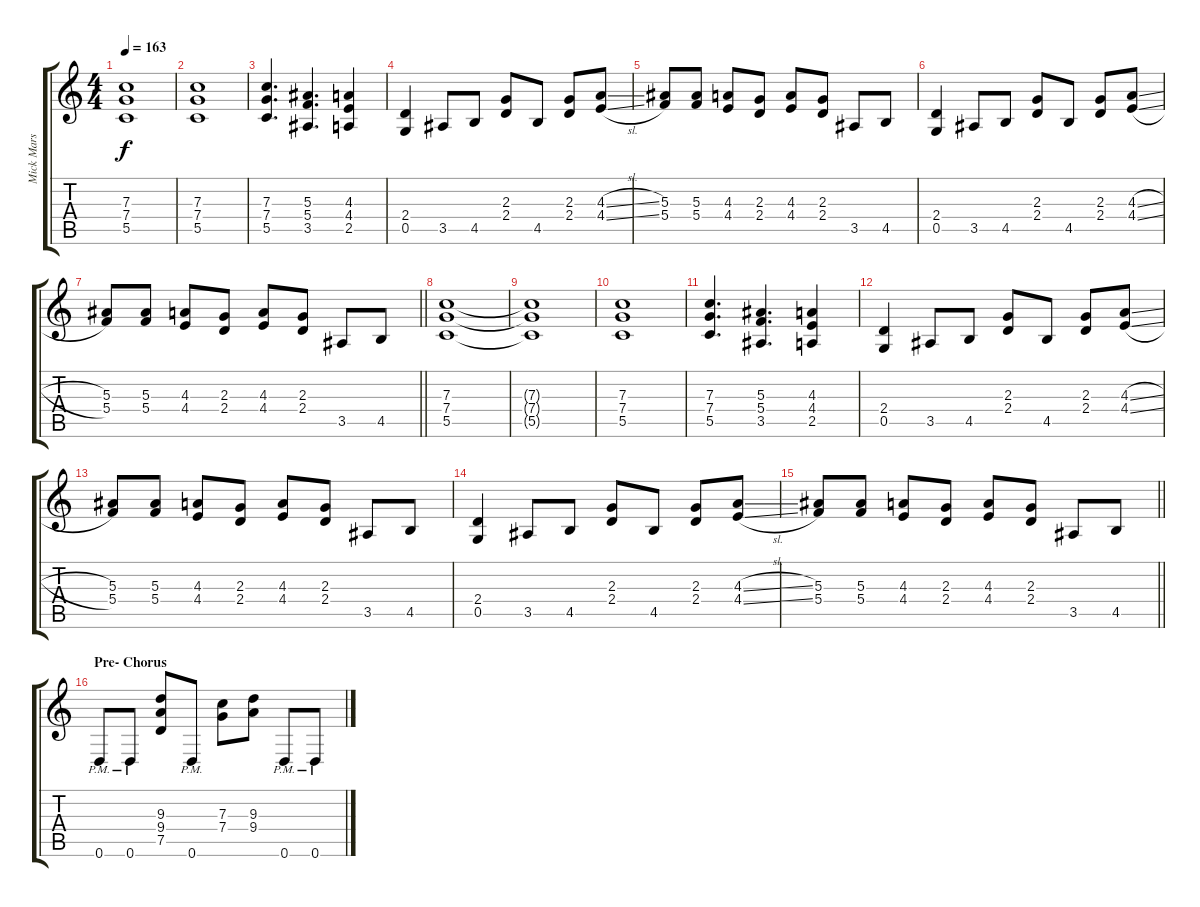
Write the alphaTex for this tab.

\track ("Mick Mars" "Mick Mars") {instrument distortionguitar}
\staff {score tabs}
\tuning (D4 A3 F3 C3 G2 D2) {hide}
\ts (4 4)
\tempo 163
\clef g2
\ks c
(7.3{t} 7.4{t} 5.5{t}).1{dy f} |
(7.3 7.4 5.5).1 |
(7.3 7.4 5.5).4{d} (5.3 5.4 3.5).4{d} (4.3 4.4 2.5).4 |
(2.4 0.5).4 3.5.8 4.5.8 (2.3 2.4).8 4.5.8 (2.3 2.4).8 (4.3{sl} 4.4{sl}).8 |
(5.3 5.4).8 (5.3 5.4).8 (4.3 4.4).8 (2.3 2.4).8 (4.3 4.4).8 (2.3 2.4).8 3.5.8 4.5.8 |
(2.4 0.5).4 3.5.8 4.5.8 (2.3 2.4).8 4.5.8 (2.3 2.4).8 (4.3{sl} 4.4{sl}).8 |
\barLineRight lightlight
(5.3 5.4).8 (5.3 5.4).8 (4.3 4.4).8 (2.3 2.4).8 (4.3 4.4).8 (2.3 2.4).8 3.5.8 4.5.8 |
(7.3 7.4 5.5).1 |
(7.3{t} 7.4{t} 5.5{t}).1 |
(7.3 7.4 5.5).1 |
(7.3 7.4 5.5).4{d} (5.3 5.4 3.5).4{d} (4.3 4.4 2.5).4 |
(2.4 0.5).4 3.5.8 4.5.8 (2.3 2.4).8 4.5.8 (2.3 2.4).8 (4.3{sl} 4.4{sl}).8 |
(5.3 5.4).8 (5.3 5.4).8 (4.3 4.4).8 (2.3 2.4).8 (4.3 4.4).8 (2.3 2.4).8 3.5.8 4.5.8 |
(2.4 0.5).4 3.5.8 4.5.8 (2.3 2.4).8 4.5.8 (2.3 2.4).8 (4.3{sl} 4.4{sl}).8 |
\barLineRight lightlight
(5.3 5.4).8 (5.3 5.4).8 (4.3 4.4).8 (2.3 2.4).8 (4.3 4.4).8 (2.3 2.4).8 3.5.8 4.5.8 |
\section ("" "Pre- Chorus")
0.6{pm}.8 0.6{pm}.8 (9.3 9.4 7.5).8 0.6{pm}.8 (7.3 7.4).8 (9.3 9.4).8 0.6{pm}.8 0.6{pm}.8
